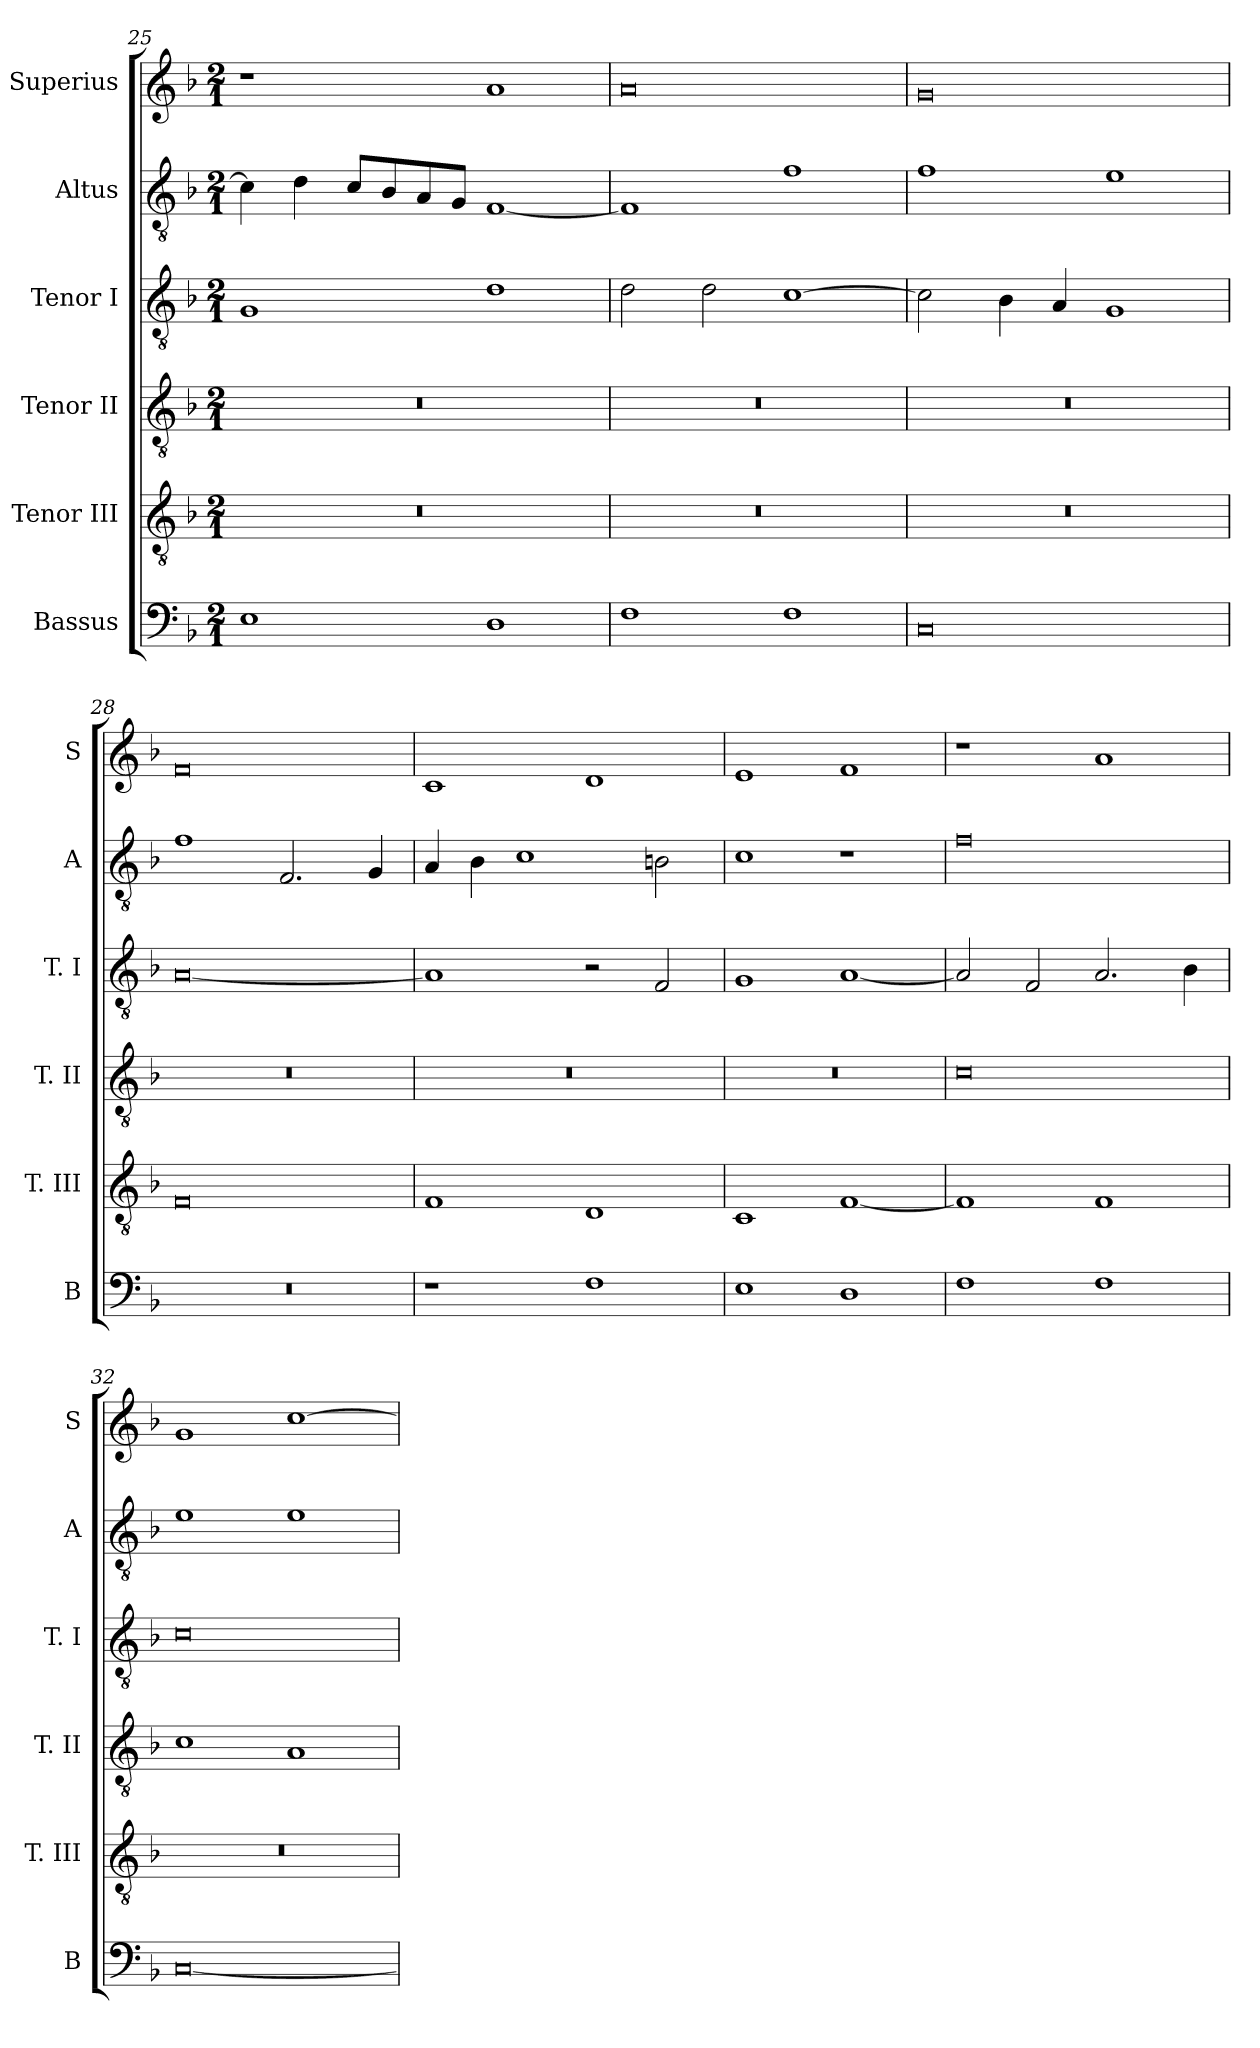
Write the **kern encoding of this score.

**kern	**kern	**kern	**kern	**kern	**kern
*part6	*part5	*part4	*part3	*part2	*part1
*staff6	*staff5	*staff4	*staff3	*staff2	*staff1
*I"Bassus	*I"Tenor III	*I"Tenor II	*I"Tenor I	*I"Altus	*I"Superius
*I'B	*I'T. III	*I'T. II	*I'T. I	*I'A	*I'S
*clefF4	*clefGv2	*clefGv2	*clefGv2	*clefGv2	*clefG2
*k[b-]	*k[b-]	*k[b-]	*k[b-]	*k[b-]	*k[b-]
*F:	*F:	*F:	*F:	*F:	*F:
*M2/1	*M2/1	*M2/1	*M2/1	*M2/1	*M2/1
=25	=25	=25	=25	=25	=25
1E	0r	0r	1G	4c]	1r
.	.	.	.	4d	.
.	.	.	.	8cL	.
.	.	.	.	8B-	.
.	.	.	.	8A	.
.	.	.	.	8GJ	.
1D	.	.	1d	[1F	1a
=26	=26	=26	=26	=26	=26
1F	0r	0r	2d	1F]	0a
.	.	.	2d	.	.
1F	.	.	[1c	1f	.
=27	=27	=27	=27	=27	=27
0C	0r	0r	2c]	1f	0g
.	.	.	4B-	.	.
.	.	.	4A	.	.
.	.	.	1G	1e	.
=28	=28	=28	=28	=28	=28
0r	0F	0r	[0A	1f	0f
.	.	.	.	2.F	.
.	.	.	.	4G	.
=29	=29	=29	=29	=29	=29
1r	1F	0r	1A]	4A	1c
.	.	.	.	4B-	.
.	.	.	.	1c	.
1F	1D	.	2r	.	1d
.	.	.	2F	2Bn	.
=30	=30	=30	=30	=30	=30
1E	1C	0r	1G	1c	1e
1D	[1F	.	[1A	1r	1f
=31	=31	=31	=31	=31	=31
1F	1F]	0c	2A]	0f	1r
.	.	.	2F	.	.
1F	1F	.	2.A	.	1a
.	.	.	4B-	.	.
=32	=32	=32	=32	=32	=32
[0C	0r	1c	0c	1e	1g
.	.	1A	.	1e	[1cc
=	=	=	=	=	=
*-	*-	*-	*-	*-	*-
